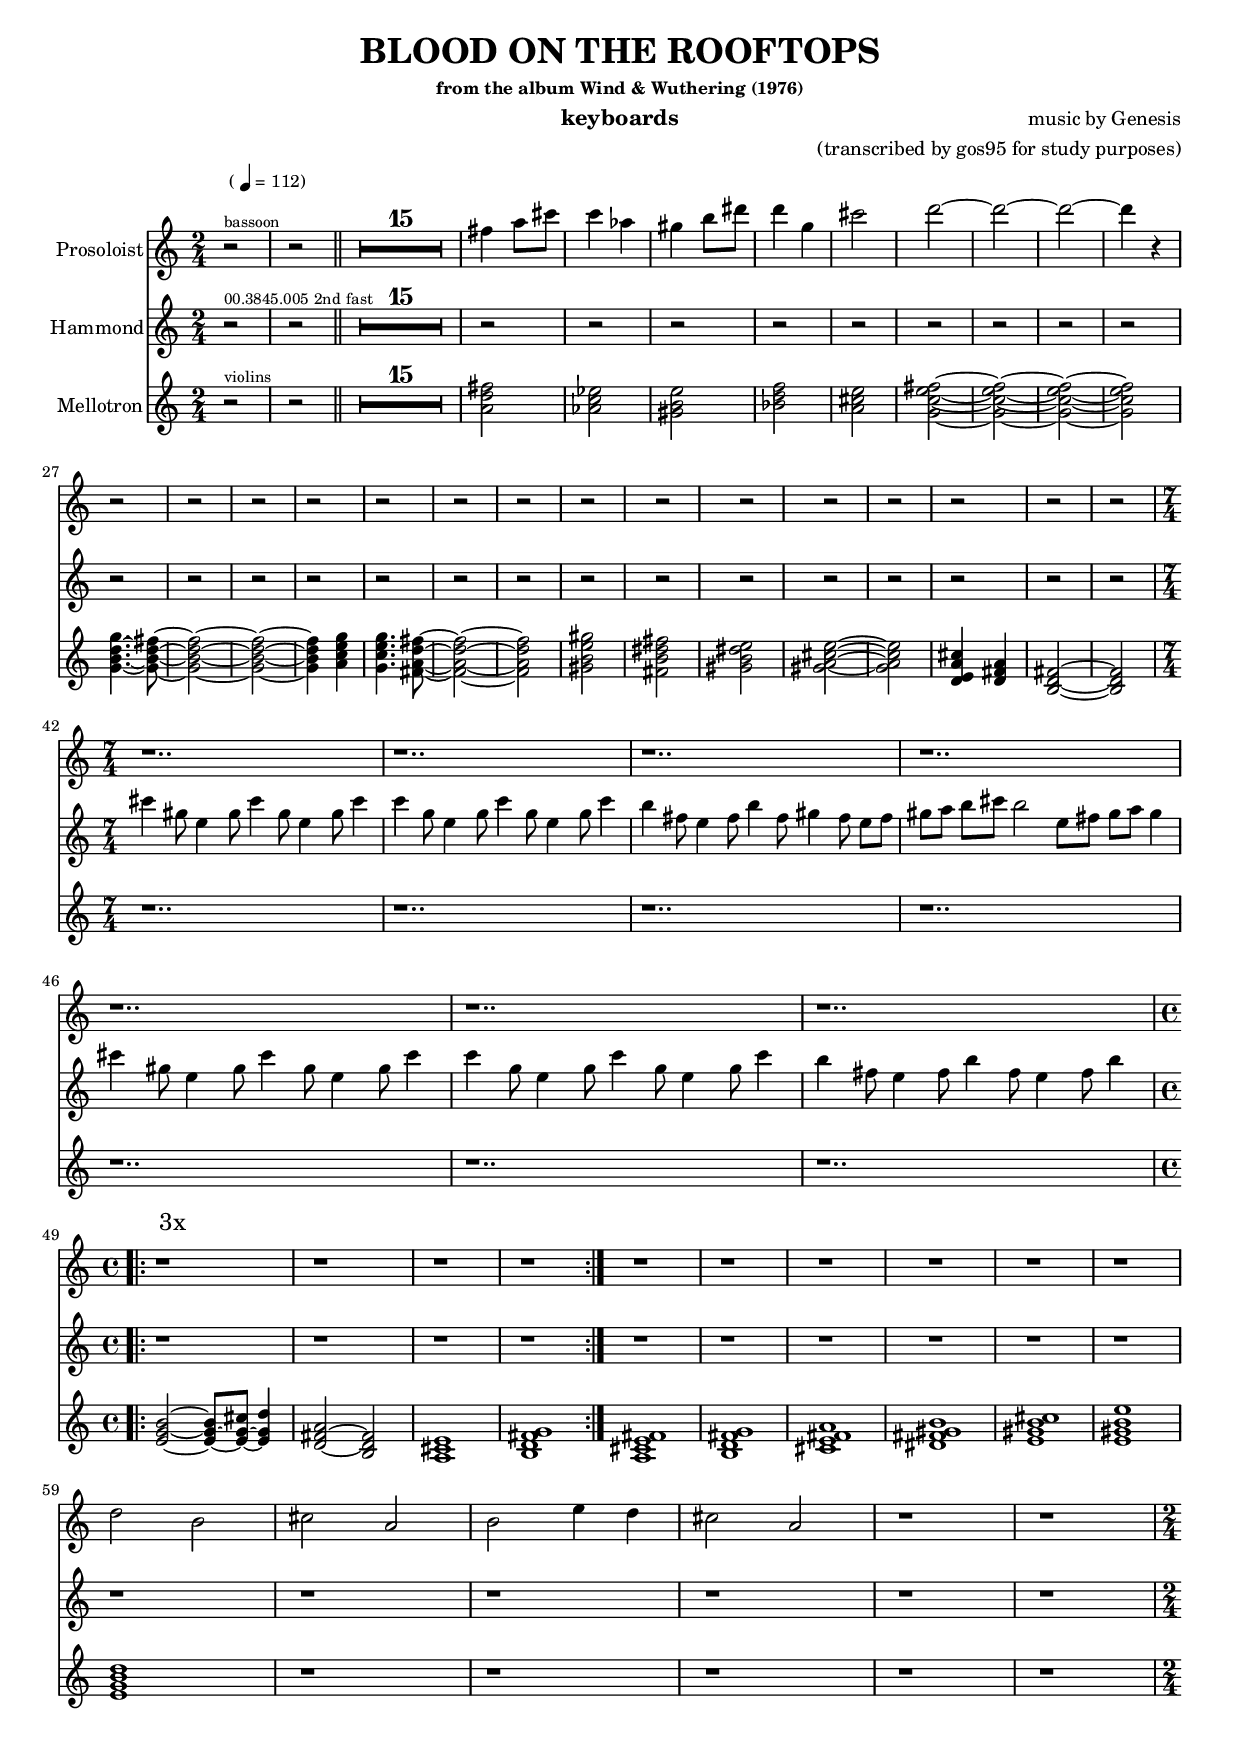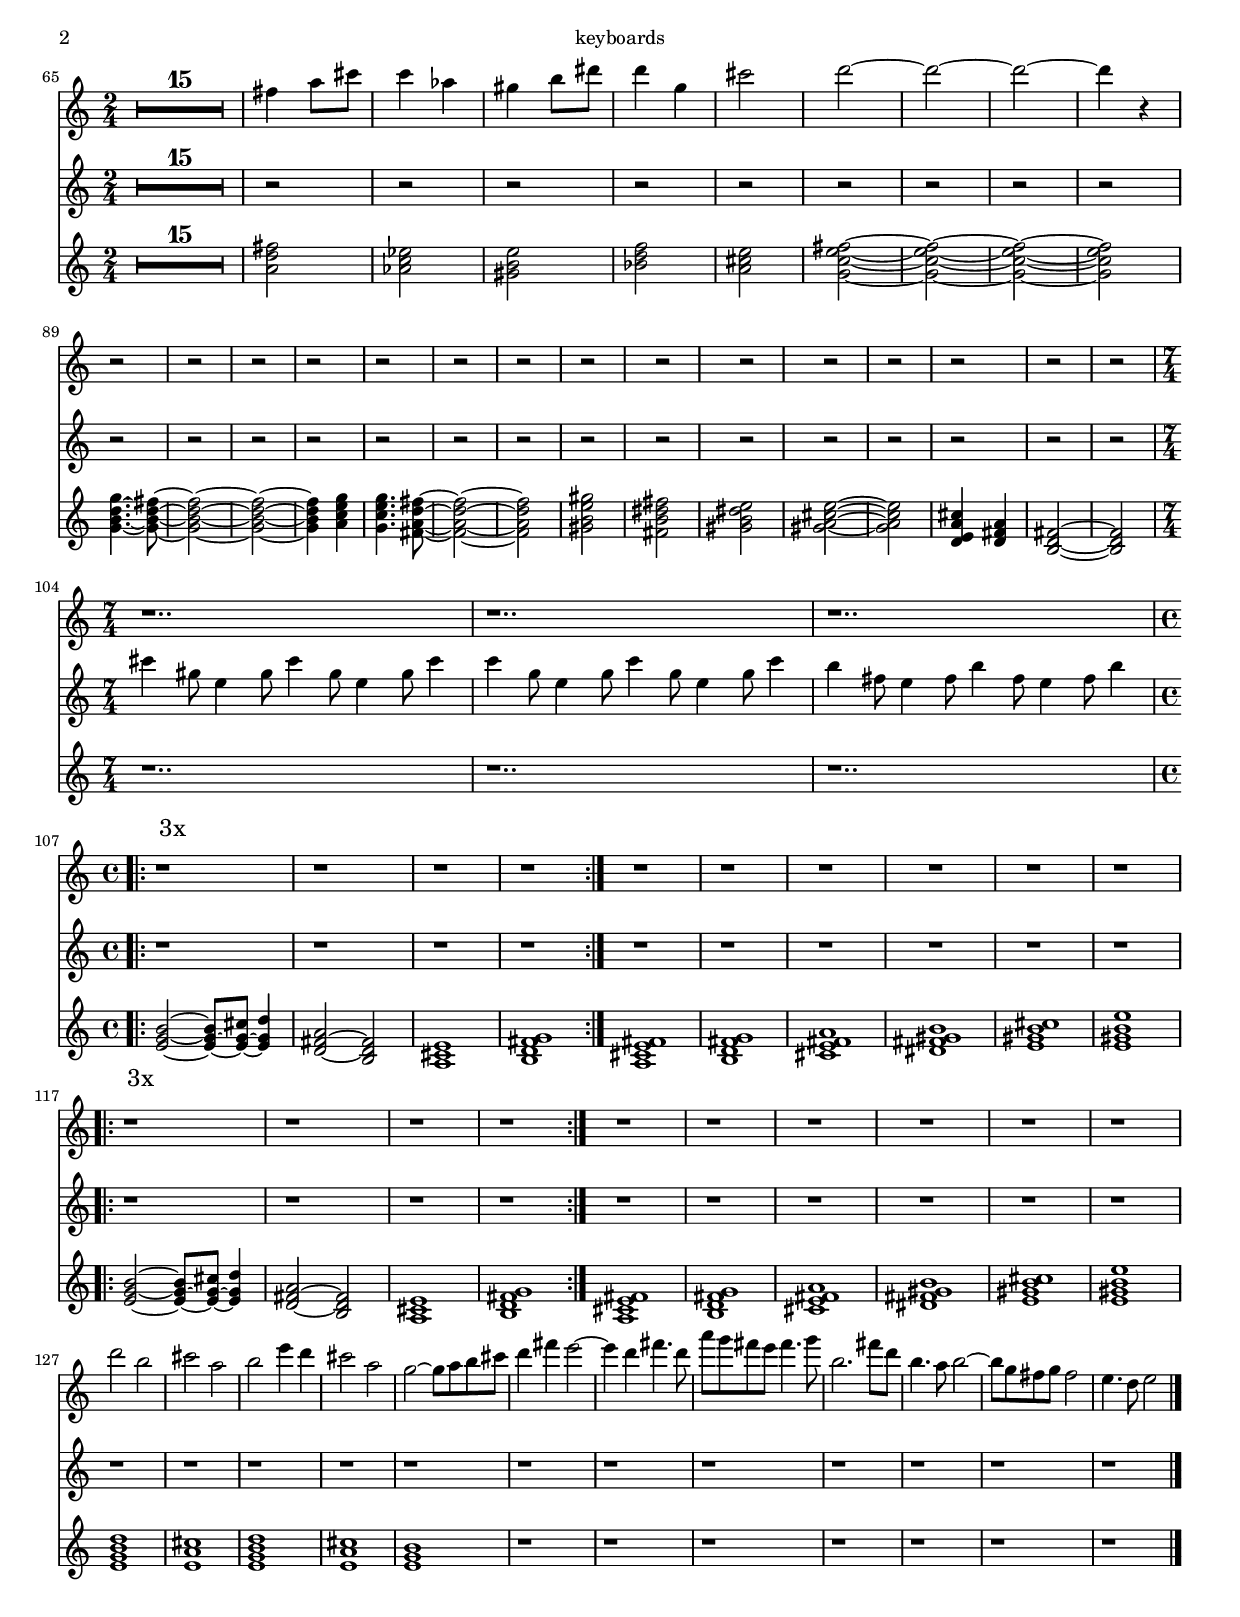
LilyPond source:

% ===========================================================================================================
% blood-on-the-rooftops.ly
%  _____ _        ___            _       ___ _    _      ___   __ _____ _         ___                 _    
% |_   _| |_  ___| _ ) __ _ _ _ | |__ __/ __(_)__| |___ / _ \ / _|_   _| |_  ___ / __|___ _ _  ___ __(_)___
%   | | | ' \/ -_) _ \/ _` | ' \| / /(_-<__ \ / _` / -_) (_) |  _| | | | ' \/ -_) (_ / -_) ' \/ -_|_-< (_-<
%   |_| |_||_\___|___/\__,_|_||_|_\_\/__/___/_\__,_\___|\___/|_|   |_| |_||_\___|\___\___|_||_\___/__/_/__/
%                                                                                                          
% Copyright (c) 2019 Alessandro Fraschetti (mail: gos95@gommagomma.net)
%
% Permission is hereby granted, free of charge, to any person obtaining a copy
% of this software and associated documentation files (the "Software"), to deal
% in the Software without restriction, including without limitation the rights
% to use, copy, modify, merge, publish, distribute, sublicense, and/or sell
% copies of the Software, and to permit persons to whom the Software is
% furnished to do so, subject to the following conditions:
% 
% The above copyright notice and this permission notice shall be included in all
% copies or substantial portions of the Software.
% 
% THE SOFTWARE IS PROVIDED "AS IS", WITHOUT WARRANTY OF ANY KIND, EXPRESS OR
% IMPLIED, INCLUDING BUT NOT LIMITED TO THE WARRANTIES OF MERCHANTABILITY,
% FITNESS FOR A PARTICULAR PURPOSE AND NONINFRINGEMENT. IN NO EVENT SHALL THE
% AUTHORS OR COPYRIGHT HOLDERS BE LIABLE FOR ANY CLAIM, DAMAGES OR OTHER
% LIABILITY, WHETHER IN AN ACTION OF CONTRACT, TORT OR OTHERWISE, ARISING FROM,
% OUT OF OR IN CONNECTION WITH THE SOFTWARE OR THE USE OR OTHER DEALINGS IN THE
% SOFTWARE.
% ===========================================================================================================


\version "2.12.3"
#(ly:set-option 'delete-intermediate-files #t)
#(set-global-staff-size 17)


% ===========================================================================================================
% ------------------------------------------  S E C T I O N S  ----------------------------------------------
% ===========================================================================================================


% -----------------------------------------------------------------------------------------------------------
% --  INTRO  ------------------------------------------------------------------------------------------------
% -----------------------------------------------------------------------------------------------------------
restIntro = \relative c'' {
    r2
}
% -----------------------------------------------------------------------------------------------------------
% --  TEMA 1  -----------------------------------------------------------------------------------------------
% -----------------------------------------------------------------------------------------------------------
mellotronTemaOne = \relative c'' {
    <g b d g>4.~	<g b d fis>8~
	<g b d fis>2~
	<g b d fis>2~
	<g b d fis>4	<a c e g>4
	<g c e g>4.		<fis a d fis>8~
	<fis a d fis>2~
	<fis a d fis>2

	<gis b e gis>2
	<fis b dis fis>2
	<gis b dis e>2
	<gis a cis e>2~
	<gis a cis e>2

	<d e a cis>4	<d fis a>4
	<b d fis>2~
	<b d fis>2
}
restTemaOne = \relative c'' {
    r2 r2 r2 r2 r2 r2 r2
	r2 r2 r2 r2 r2
	r2 r2 r2
}
restOneBarTemaOne = \relative c'' {
    \compressFullBarRests
    R2*15
	\expandFullBarRests
	
}
% -----------------------------------------------------------------------------------------------------------
% --  BRIDGE 1  ---------------------------------------------------------------------------------------------
% -----------------------------------------------------------------------------------------------------------
prosoloistBridgeOne = \relative c'' {
    fis4 		a8 cis
	c4			aes
	gis4		b8 dis
	d4			g,
	cis2
	d2~
	d2~
	d2~
	d4			r4
}
mellotronBridgeOne = \relative c'' {
    <a d fis>2
	<aes c ees>2
	<gis b e>2
	<bes d f>2
	<a cis e>2
	<g c e fis>2~
	<g c e fis>2~
	<g c e fis>2~
	<g c e fis>2
}
restBridgeOne = \relative c'' {
    r2 r2 r2 r2 r2 r2 r2 r2 r2
}
% -----------------------------------------------------------------------------------------------------------
% --  BRIDGE 2  ---------------------------------------------------------------------------------------------
% -----------------------------------------------------------------------------------------------------------
hammondBridgeTwo = \relative c''' {
	cis4 gis8 e4 gis8		cis4 gis8 e4 gis8 cis4
	c4   g8   e4 g8			c4 g8 e4	g8 c4
	b4   fis8 e4 fis8	    b4 fis8 gis4 fis8 e8 fis8

	gis8 a    b  cis 		b2 e,8 fis gis a gis4

    cis4 gis8 e4 gis8		cis4 gis8 e4 gis8 cis4
	c4 g8 e4	g8			c4 g8 e4	g8 c4
	b4 fis8 e4 fis8			b4 fis8 e4 fis8 b4
}
hammondBridgeTwoTwo = \relative c''' {
    cis4 gis8 e4 gis8		cis4 gis8 e4 gis8 cis4
	c4 g8 e4	g8			c4 g8 e4	g8 c4
	b4 fis8 e4 fis8			b4 fis8 e4 fis8 b4
}
restBridgeTwo = \relative c'' {
    r1..
	r1..
	r1..
	r1..
	r1..
	r1..
	r1..
}
restBridgeTwoTwo = \relative c'' {
    r1..
	r1..
	r1..
}
% -----------------------------------------------------------------------------------------------------------
% --  TEMA 2  -----------------------------------------------------------------------------------------------
% -----------------------------------------------------------------------------------------------------------
hammondTemaTwo = \relative c'' {
    r1 r1 r1 r1
	r1 r1 r1 r1 r1 r1
}
mellotronTemaTwo = \relative c' {
    \mark \markup {"            3x"} \repeat volta 3 {
	    <e g b>2~    <e g b>8~  <e g cis>8~  <e g d'>4
	    <d fis a>2~		<b d fis>2
	    <a cis e>1
	    <b d fis g>1
	}
	<a cis e fis>1
	<b d fis g>1
	<cis e fis a>1
	<dis fis gis b>1
	<e gis b cis>1
	<e gis b e>1
}
restTemaTwo = \relative c'' {
    r1 r1 r1 r1
	r1 r1 r1 r1 r1 r1
}
% -----------------------------------------------------------------------------------------------------------
% --  BRIDGE 3  ---------------------------------------------------------------------------------------------
% -----------------------------------------------------------------------------------------------------------
prosoloistBridgeThree = \relative c'' {
    d2		b2
	cis2	a2
	b2		e4 d4
	cis2	a2
	r1
	r1
}
mellotronBridgeThree = \relative c' {
	<e g b d>1
	r1
	r1
	r1
	r1
	r1
}
restBridgeThree = \relative c'' {
    r1 r1 r1 r1 r1 r1
}
% -----------------------------------------------------------------------------------------------------------
% --  FINALE  -----------------------------------------------------------------------------------------------
% -----------------------------------------------------------------------------------------------------------
prosoloistFinale = \relative c''' {
    d2		b2
	cis2	a2
	b2		e4 d4
	cis2	a2

	g2~     g8 a b cis
	d4 fis  e2~
	e4 d4   fis4. d8
	a'8 g fis e fis4. g8
	b,2. fis'8 d
	b4. a8  b2~
	b8 g fis g fis2
    e4. d8 e2	
}
hammondFinale = \relative c'' {
	r1
	r1
	r1
	r1

	r1 %<b' e g b>1\arpeggio
	r1
	r1
	r1
	r1
	r1
	r1
	r1
}
mellotronFinale = \relative c' {
	<e g b d>1
	<e a cis>1
	<e g b d>1
	<e a cis>1
	<e g b>1

	r1 r1 r1 r1 r1 r1 r1
}


% ===========================================================================================================
% --------------------------------------------  B U I L D  --------------------------------------------------
% ===========================================================================================================
prosoloistPart = {
    \clef violin
	\time 2/4

	r2 ^\markup { \tiny {bassoon} }
	r2
	\bar "||"

	\restOneBarTemaOne
	\prosoloistBridgeOne		%% D  Ab  E  Bb  A  C4+
	\break
	\restTemaOne				%% G  G7+  Am7  C  D  E  B  E7+  A7+  A4  D  G7+
	\break
	\time 7/4
	\restBridgeTwo
	\time 4/4
	\break
	\restTemaTwo				%% |: Em  Bm7  A  G7+ :|  F#m7  G7+  F#-7  G#m7  C#m7  E  Em7
	\break
	\prosoloistBridgeThree
	\break

	\time 2/4
	\restOneBarTemaOne
	\prosoloistBridgeOne
	\break
	\restTemaOne
	\break
	\time 7/4
	\restBridgeTwoTwo
	\break
	\time 4/4
	\restTemaTwo
	\break
	\restTemaTwo
	\break

	\prosoloistFinale
	\bar "|."
}

hammondPart = {
    \clef violin
	\time 2/4

    r2 ^\markup { \tiny {00.3845.005 2nd fast} }
	r2

	\restOneBarTemaOne
	\restBridgeOne
	\restTemaOne
	\time 7/4
	\hammondBridgeTwo
	\time 4/4
	\hammondTemaTwo
	\restBridgeThree

	\time 2/4
	\restOneBarTemaOne
	\restBridgeOne
	\restTemaOne
	\time 7/4
	\hammondBridgeTwoTwo
	\time 4/4
	\hammondTemaTwo
	\hammondTemaTwo

	\hammondFinale
}

mellotronPart = {
    \clef violin
	\time 2/4

    r2 ^\markup { \tiny {violins} }
	r2

	\restOneBarTemaOne
	\mellotronBridgeOne
	\mellotronTemaOne
	\time 7/4
	\restBridgeTwo
	\time 4/4
	\mellotronTemaTwo
	\mellotronBridgeThree

	\time 2/4
	\restOneBarTemaOne
	\mellotronBridgeOne
	\mellotronTemaOne
	\time 7/4
	\restBridgeTwoTwo
	\time 4/4
	\mellotronTemaTwo
	\mellotronTemaTwo

	\mellotronFinale
}


% ===========================================================================================================
% ---------------------------------------------  B O O K  ---------------------------------------------------
% ===========================================================================================================
\book {

    \header {
        title       = \markup {\larger "BLOOD ON THE ROOFTOPS"}
        subtitle    = ""
        subsubtitle = "from the album Wind & Wuthering (1976)"
        instrument  = "keyboards"
        composer    = "music by Genesis"
        arranger    = "(transcribed by gos95 for study purposes)"
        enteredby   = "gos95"
        piece       = \markup { \bold "                             " \smaller { (\note #"4"#1 = 112) } }
%		copyright   = "Copyright (c) 2019 Alessandro Fraschetti (mail: gos95@gommagomma.net)"
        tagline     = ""
    }

    \score {
    <<
        \new Staff = "Prosoloist" \with { midiInstrument = #"bassoon" }
        <<
            \set Staff.instrumentName = \markup { "Prosoloist" }
            \prosoloistPart
        >>
        \new Staff = "Hammond" \with { midiInstrument = #"marimba" }
        <<
            \set Staff.instrumentName = \markup { "Hammond" }
            \hammondPart
        >>
        \new Staff = "Mellotron" \with { midiInstrument = #"violin" }
        <<
            \set Staff.instrumentName = \markup { "Mellotron" }
            \mellotronPart
        >>
    >>
    \layout { \context { \override VerticalAlignment #'forced-distance = #8 } }
    \midi { \context { \Score tempoWholesPerMinute = #(ly:make-moment 112 4) } }
    }
}
% ===========================================================================================================